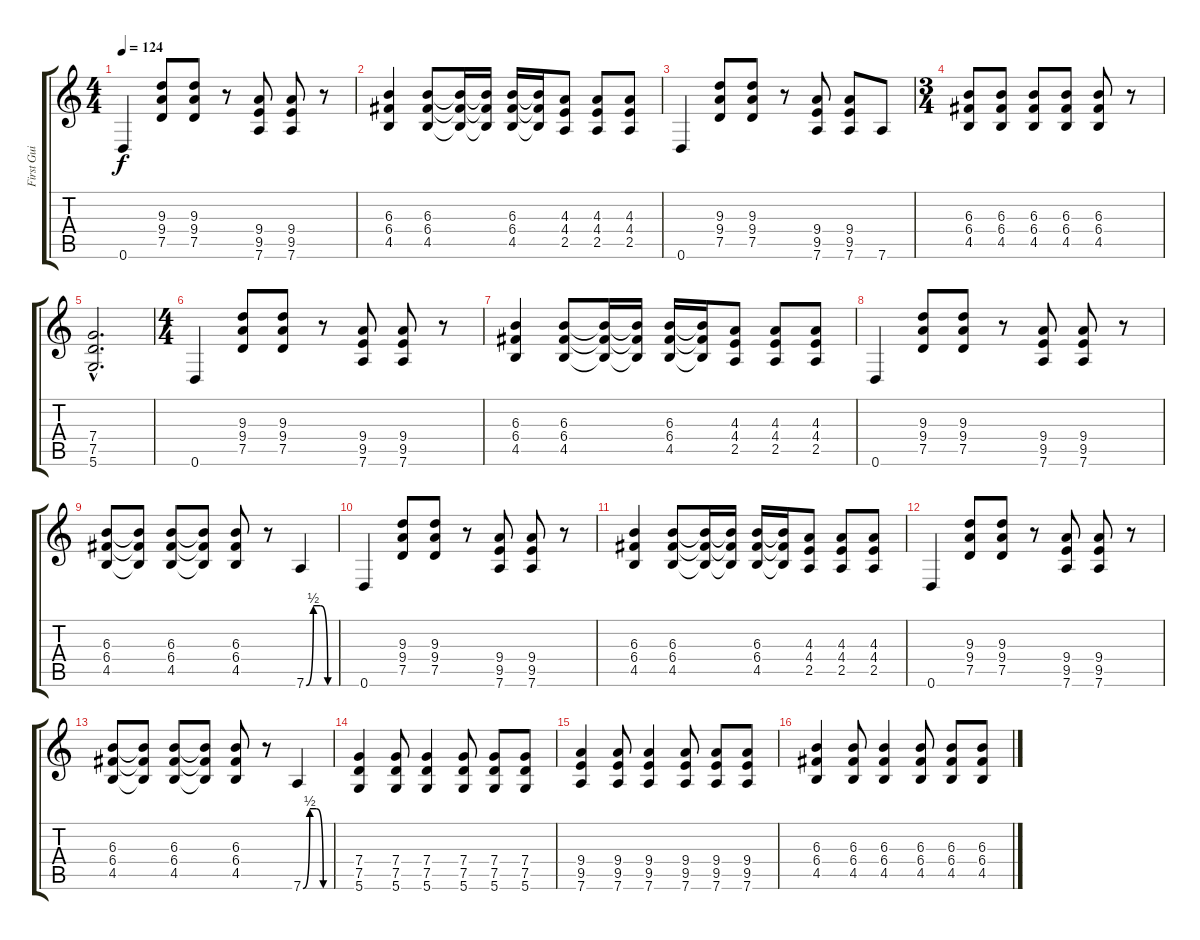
\track (" First Guitar" " First Gui") {instrument overdrivenguitar}
\staff {score tabs}
\tuning (D4 A3 F3 C3 G2 D2) {hide}
\ts (4 4)
\tempo 124
\clef g2
\ks c
0.6.4{dy f volume 9} (9.3 9.4 7.5).8 (9.3 9.4 7.5).8 r.8 (9.4 9.5 7.6).8 (9.4 9.5 7.6).8 r.8 |
(6.3 6.4 4.5).4 (6.3 6.4 4.5).8 (6.3{t} 6.4{t} 4.5{t}).16 (6.3{t} 6.4{t} 4.5{t}).16 (6.3 6.4 4.5).16 (6.3{t} 6.4{t} 4.5{t}).16 (4.3 4.4 2.5).8 (4.3 4.4 2.5).8 (4.3 4.4 2.5).8 |
0.6.4 (9.3 9.4 7.5).8 (9.3 9.4 7.5).8 r.8 (9.4 9.5 7.6).8 (9.4 9.5 7.6).8 7.6.8 |
\ts (3 4)
(6.3 6.4 4.5).8 (6.3 6.4 4.5).8 (6.3 6.4 4.5).8 (6.3 6.4 4.5).8 (6.3 6.4 4.5).8 r.8 |
(7.4{hac} 7.5{hac} 5.6{hac}).2{d volume 13} |
\ts (4 4)
0.6.4{volume 11} (9.3 9.4 7.5).8 (9.3 9.4 7.5).8 r.8 (9.4 9.5 7.6).8 (9.4 9.5 7.6).8 r.8 |
(6.3 6.4 4.5).4 (6.3 6.4 4.5).8 (6.3{t} 6.4{t} 4.5{t}).16 (6.3{t} 6.4{t} 4.5{t}).16 (6.3 6.4 4.5).16 (6.3{t} 6.4{t} 4.5{t}).16 (4.3 4.4 2.5).8 (4.3 4.4 2.5).8 (4.3 4.4 2.5).8 |
0.6.4 (9.3 9.4 7.5).8 (9.3 9.4 7.5).8 r.8 (9.4 9.5 7.6).8 (9.4 9.5 7.6).8 r.8 |
(6.3 6.4 4.5).8 (6.3{t} 6.4{t} 4.5{t}).8 (6.3 6.4 4.5).8 (6.3{t} 6.4{t} 4.5{t}).8 (6.3 6.4 4.5).8 r.8 7.6{be (custom 0 0 15 2 30 2 45 0 60 0)}.4 |
0.6.4 (9.3 9.4 7.5).8 (9.3 9.4 7.5).8 r.8 (9.4 9.5 7.6).8 (9.4 9.5 7.6).8 r.8 |
(6.3 6.4 4.5).4 (6.3 6.4 4.5).8 (6.3{t} 6.4{t} 4.5{t}).16 (6.3{t} 6.4{t} 4.5{t}).16 (6.3 6.4 4.5).16 (6.3{t} 6.4{t} 4.5{t}).16 (4.3 4.4 2.5).8 (4.3 4.4 2.5).8 (4.3 4.4 2.5).8 |
0.6.4 (9.3 9.4 7.5).8 (9.3 9.4 7.5).8 r.8 (9.4 9.5 7.6).8 (9.4 9.5 7.6).8 r.8 |
(6.3 6.4 4.5).8 (6.3{t} 6.4{t} 4.5{t}).8 (6.3 6.4 4.5).8 (6.3{t} 6.4{t} 4.5{t}).8 (6.3 6.4 4.5).8 r.8 7.6{be (custom 0 0 15 2 30 2 45 0 60 0)}.4 |
(7.4 7.5 5.6).4{volume 13} (7.4 7.5 5.6).8 (7.4 7.5 5.6).4 (7.4 7.5 5.6).8 (7.4 7.5 5.6).8 (7.4 7.5 5.6).8 |
(9.4 9.5 7.6).4 (9.4 9.5 7.6).8 (9.4 9.5 7.6).4 (9.4 9.5 7.6).8 (9.4 9.5 7.6).8 (9.4 9.5 7.6).8 |
(6.3 6.4 4.5).4 (6.3 6.4 4.5).8 (6.3 6.4 4.5).4 (6.3 6.4 4.5).8 (6.3 6.4 4.5).8 (6.3 6.4 4.5).8
